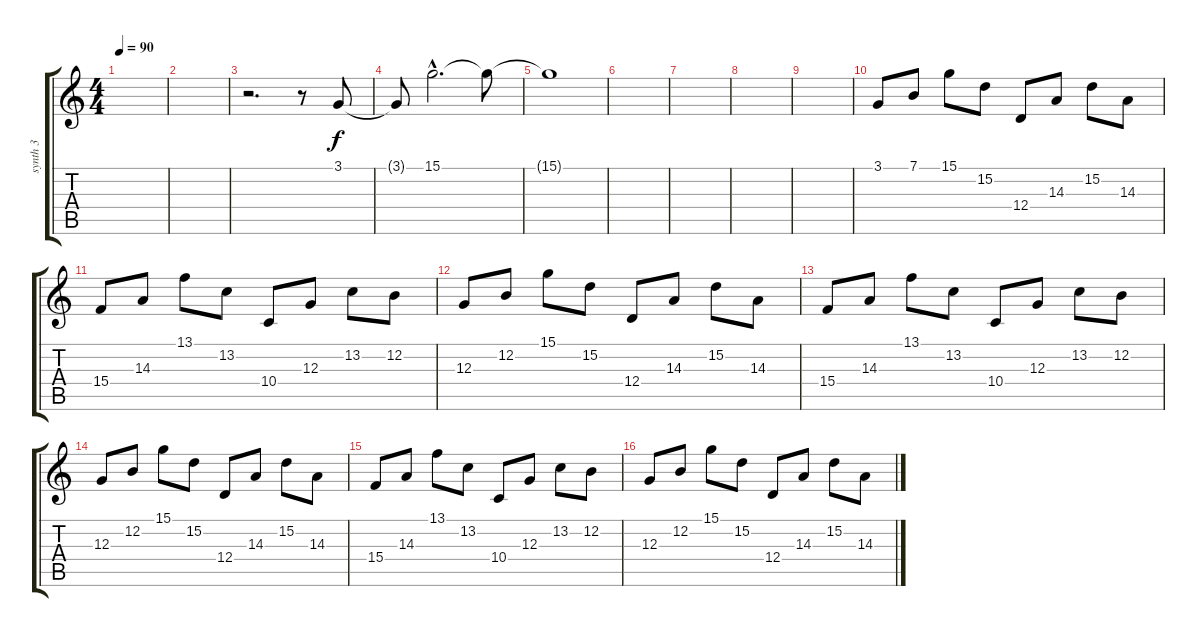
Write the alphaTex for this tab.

\track ("synth 3" "synth 3") {instrument stringensemble2}
\staff {score tabs}
\tuning (E4 B3 G3 D3 A2 E2) {hide}
\ts (4 4)
\tempo 90
\clef g2
\ks c
|
|
r.2{d} r.8 3.1.8 |
3.1{t}.8 15.1{hac}.2{d} 15.1{t}.8 |
15.1{t}.1 |
|
|
|
|
3.1.8 7.1.8 15.1.8 15.2.8 12.4.8 14.3.8 15.2.8 14.3.8 |
15.4.8 14.3.8 13.1.8 13.2.8 10.4.8 12.3.8 13.2.8 12.2.8 |
12.3.8 12.2.8 15.1.8 15.2.8 12.4.8 14.3.8 15.2.8 14.3.8 |
15.4.8 14.3.8 13.1.8 13.2.8 10.4.8 12.3.8 13.2.8 12.2.8 |
12.3.8 12.2.8 15.1.8 15.2.8 12.4.8 14.3.8 15.2.8 14.3.8 |
15.4.8 14.3.8 13.1.8 13.2.8 10.4.8 12.3.8 13.2.8 12.2.8 |
12.3.8 12.2.8 15.1.8 15.2.8 12.4.8 14.3.8 15.2.8 14.3.8
